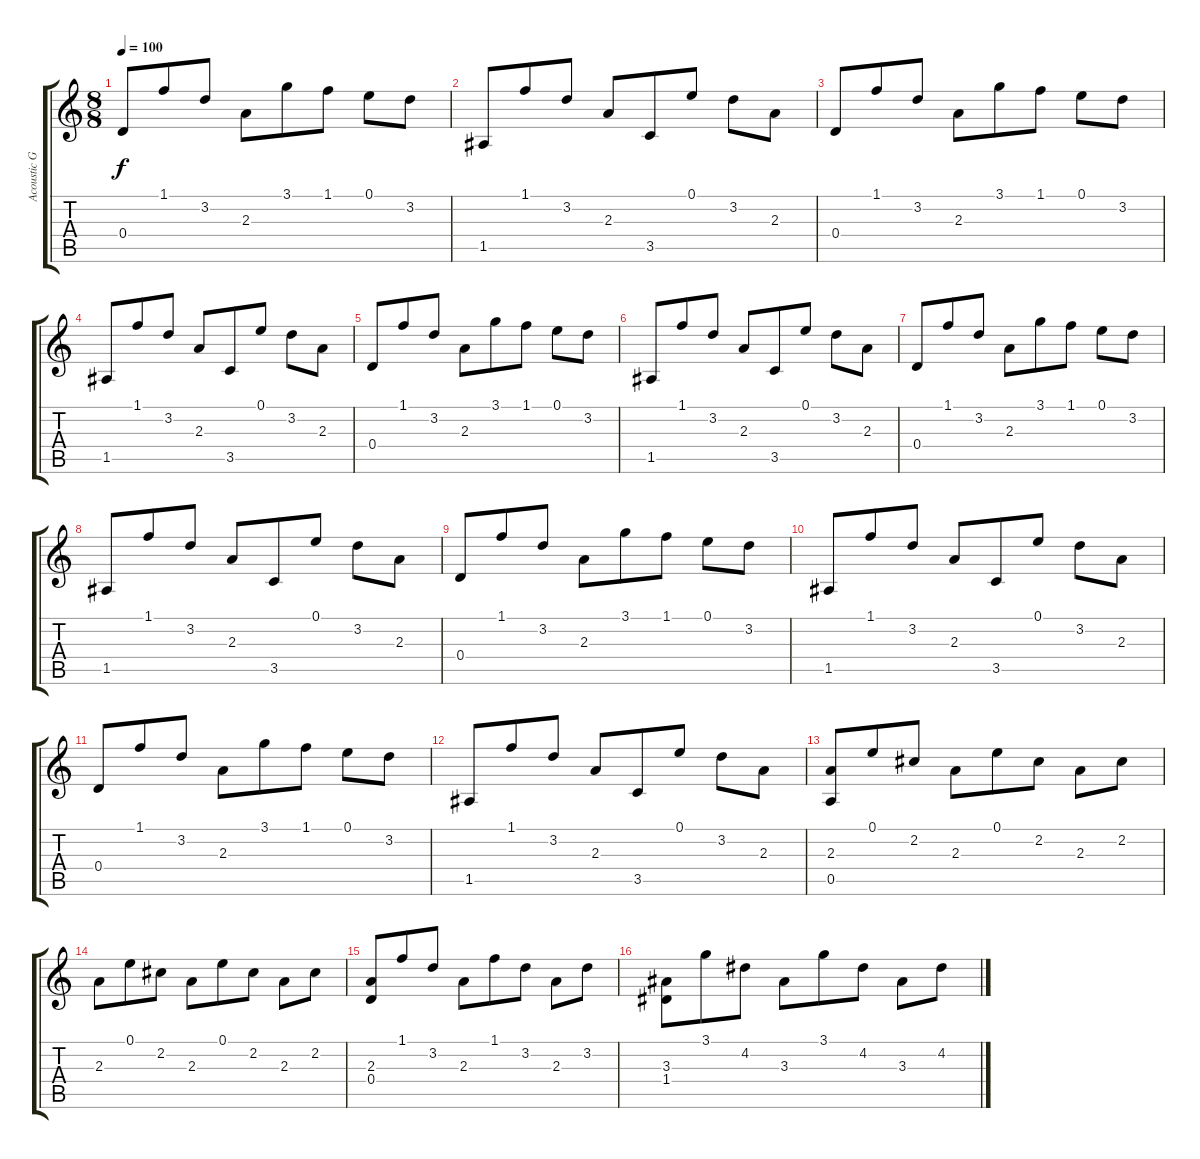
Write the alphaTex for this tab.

\track ("Acoustic Guitar" "Acoustic G") {instrument acousticguitarsteel}
\staff {score tabs}
\tuning (E4 B3 G3 D3 A2 E2) {hide}
\ts (8 8)
\tempo 100
\clef g2
\ks c
0.4.8{dy f} 1.1.8 3.2.8 2.3.8 3.1.8 1.1.8 0.1.8 3.2.8 |
1.5.8 1.1.8 3.2.8 2.3.8 3.5.8 0.1.8 3.2.8 2.3.8 |
0.4.8 1.1.8 3.2.8 2.3.8 3.1.8 1.1.8 0.1.8 3.2.8 |
1.5.8 1.1.8 3.2.8 2.3.8 3.5.8 0.1.8 3.2.8 2.3.8 |
0.4.8 1.1.8 3.2.8 2.3.8 3.1.8 1.1.8 0.1.8 3.2.8 |
1.5.8 1.1.8 3.2.8 2.3.8 3.5.8 0.1.8 3.2.8 2.3.8 |
0.4.8 1.1.8 3.2.8 2.3.8 3.1.8 1.1.8 0.1.8 3.2.8 |
1.5.8 1.1.8 3.2.8 2.3.8 3.5.8 0.1.8 3.2.8 2.3.8 |
0.4.8 1.1.8 3.2.8 2.3.8 3.1.8 1.1.8 0.1.8 3.2.8 |
1.5.8 1.1.8 3.2.8 2.3.8 3.5.8 0.1.8 3.2.8 2.3.8 |
0.4.8 1.1.8 3.2.8 2.3.8 3.1.8 1.1.8 0.1.8 3.2.8 |
1.5.8 1.1.8 3.2.8 2.3.8 3.5.8 0.1.8 3.2.8 2.3.8 |
(2.3 0.5).8 0.1.8 2.2.8 2.3.8 0.1.8 2.2.8 2.3.8 2.2.8 |
2.3.8 0.1.8 2.2.8 2.3.8 0.1.8 2.2.8 2.3.8 2.2.8 |
(2.3 0.4).8 1.1.8 3.2.8 2.3.8 1.1.8 3.2.8 2.3.8 3.2.8 |
(3.3 1.4).8 3.1.8 4.2.8 3.3.8 3.1.8 4.2.8 3.3.8 4.2.8
